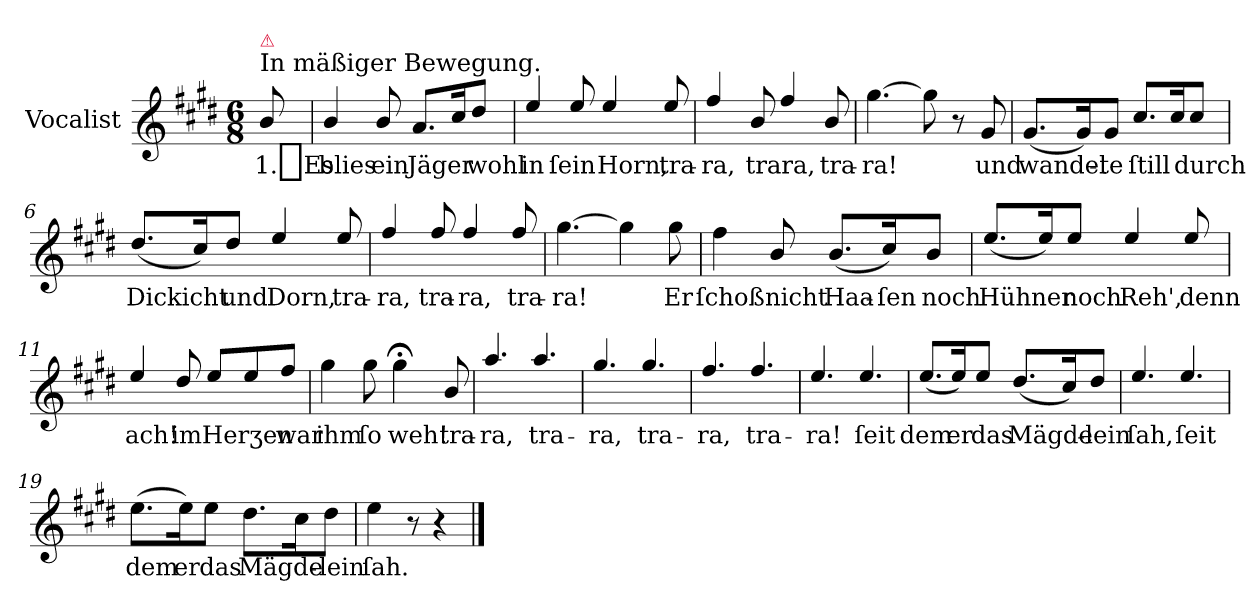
**kern	**text
*part1	*part1
*staff1	*staff1
*I"Vocalist	*
*clefG2	*
*k[f#c#g#d#]	*
*E:	*
*M6/8	*
=	=
!LO:TX:a:t=In mäßiger Bewegung.	!
!LO:TX:a:color=crimson:t=⚠	!
8b/	1._Es
=1	=1
4b/	blies
8b/	ein
8.a/L	Jäger
16cc#/K	.
8dd#/J	wohl
=2	=2
4ee/	in
8ee/	ſein
4ee/	Horn,
8ee/	tra-
=3	=3
4ff#/	-ra,
8b/	trara,
4ff#/	.
8b/	tra-
=4	=4
[4.gg#	-ra!
8gg#]	.
8r	.
8g#	und
=5	=5
(>8.g#/L	wandel-
16g#/K)	.
8g#/J	-te
8.cc#/L	ſtill
16cc#/K	.
8cc#/J	durch
=6	=6
(>8.dd#/L	Dickicht
16cc#/K)	.
8dd#/J	und
4ee/	Dorn,
8ee/	tra-
=7	=7
4ff#/	-ra,
8ff#/	tra-
4ff#/	-ra,
8ff#/	tra-
=8	=8
[4.gg#	-ra!
4gg#]	.
8gg#	Er
=9	=9
4ff#	ſchoß
8b/	nicht
(>8.b/L	Haa-
16cc#/K)	-ſen
8b/J	noch
=10	=10
(>8.ee/L	Hühner
16ee/K)	.
8ee/J	noch
4ee/	Reh',
8ee/	denn
=11	=11
4ee/	ach!
8dd#/	im
8ee/L	Herʒen
8ee/	.
8ff#/J	war
=12	=12
4gg#	ihm
8gg#	ſo
4gg#;<	weh!
8b/	tra-
=13	=13
4.aa/	-ra,
4.aa/	tra-
=14	=14
4.gg#/	-ra,
4.gg#/	tra-
=15	=15
4.ff#/	-ra,
4.ff#/	tra-
=16	=16
4.ee/	-ra!
4.ee/	ſeit
=17	=17
(>8.ee/L	dem
16ee/K)	er
8ee/J	das
(>8.dd#/L	Mägde-
16cc#/K)	.
8dd#/J	-lein
=18	=18
4.ee/	ſah,
4.ee/	ſeit
=19	=19
(>8.ee\L	dem
16ee\K)	er
8ee\J	das
8.dd#\L	Mägde-
16cc#\K	.
8dd#\J	-lein
=20	=20
4ee	ſah.
8r	.
4r	.
==	==
*-	*-
